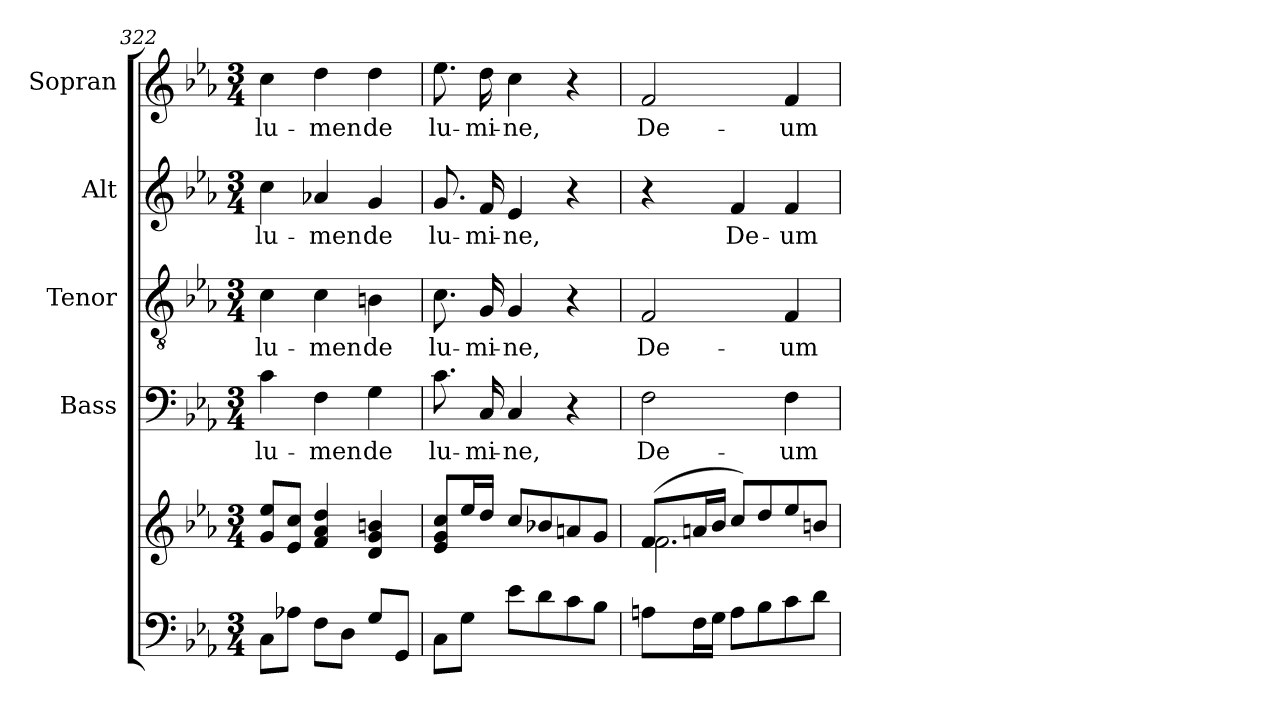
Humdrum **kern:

**kern	**kern	**kern	**text	**kern	**text	**kern	**text	**kern	**text
*part5	*part5	*part4	*part4	*part3	*part3	*part2	*part2	*part1	*part1
*staff6	*staff5	*staff4	*staff4	*staff3	*staff3	*staff2	*staff2	*staff1	*staff1
*	*	*I"Bass	*	*I"Tenor	*	*I"Alt	*	*I"Sopran	*
*	*	*I'B.	*	*I'T.	*	*I'A.	*	*I'S.	*
*clefF4	*clefG2	*clefF4	*	*clefGv2	*	*clefG2	*	*clefG2	*
*k[b-e-a-]	*k[b-e-a-]	*k[b-e-a-]	*	*k[b-e-a-]	*	*k[b-e-a-]	*	*k[b-e-a-]	*
*E-:	*E-:	*E-:	*	*E-:	*	*E-:	*	*E-:	*
*M3/4	*M3/4	*M3/4	*	*M3/4	*	*M3/4	*	*M3/4	*
=322	=322	=322	=322	=322	=322	=322	=322	=322	=322
!	!	!	!LO:LY:b	!	!LO:LY:b	!	!LO:LY:b	!	!LO:LY:b
8C\L	8g/ 8ee-/L	4c\	lu-	4c\	lu-	4cc\	lu-	4cc\	lu-
8A-X\J	8e-/ 8cc/J	.	.	.	.	.	.	.	.
!	!	!	!LO:LY:b	!	!LO:LY:b	!	!LO:LY:b	!	!LO:LY:b
8F\L	4f/ 4a-/ 4dd/	4F\	-men	4c\	-men	4a-X/	-men	4dd\	-men
8D\J	.	.	.	.	.	.	.	.	.
!	!	!	!LO:LY:b	!	!LO:LY:b	!	!LO:LY:b	!	!LO:LY:b
8G/L	4d/ 4g/ 4bn/	4G\	de	4Bn\	de	4g/	de	4dd\	de
8GG/J	.	.	.	.	.	.	.	.	.
=323	=323	=323	=323	=323	=323	=323	=323	=323	=323
!	!	!	!LO:LY:b	!	!LO:LY:b	!	!LO:LY:b	!	!LO:LY:b
8C\L	8e-/ 8g/ 8cc/L	8.c\	lu-	8.c\	lu-	8.g/	lu-	8.ee-\	lu-
8G\J	16ee-/L	.	.	.	.	.	.	.	.
!	!	!	!LO:LY:b	!	!LO:LY:b	!	!LO:LY:b	!	!LO:LY:b
.	16dd/JJ	16C/	-mi-	16G/	-mi-	16f/	-mi-	16dd\	-mi-
!	!	!	!LO:LY:b	!	!LO:LY:b	!	!LO:LY:b	!	!LO:LY:b
8e-\L	8cc/L	4C/	-ne,	4G/	-ne,	4e-/	-ne,	4cc\	-ne,
8d\	8b-X/	.	.	.	.	.	.	.	.
8c\	8an/	4r	.	4r	.	4r	.	4r	.
8B-\J	8g/J	.	.	.	.	.	.	.	.
=324	=324	=324	=324	=324	=324	=324	=324	=324	=324
*	*^	*	*	*	*	*	*	*	*
!	!	!	!	!LO:LY:b	!	!LO:LY:b	!	!	!	!LO:LY:b
8An\L	(>8f/L	2.f\	2F\	De-	2F/	De-	4r	.	2f/	De-
16F\L	16an/L	.	.	.	.	.	.	.	.	.
16G\JJ	16b-/JJ	.	.	.	.	.	.	.	.	.
!	!	!	!	!	!	!	!	!LO:LY:b	!	!
8A\L	8cc/L)	.	.	.	.	.	4f/	De-	.	.
8B-\	8dd/	.	.	.	.	.	.	.	.	.
!	!	!	!	!LO:LY:b	!	!LO:LY:b	!	!LO:LY:b	!	!LO:LY:b
8c\	8ee-/	.	4F\	-um	4F/	-um	4f/	-um	4f/	-um
8d\J	8bn/J	.	.	.	.	.	.	.	.	.
*	*v	*v	*	*	*	*	*	*	*	*
=	=	=	=	=	=	=	=	=	=
*-	*-	*-	*-	*-	*-	*-	*-	*-	*-
